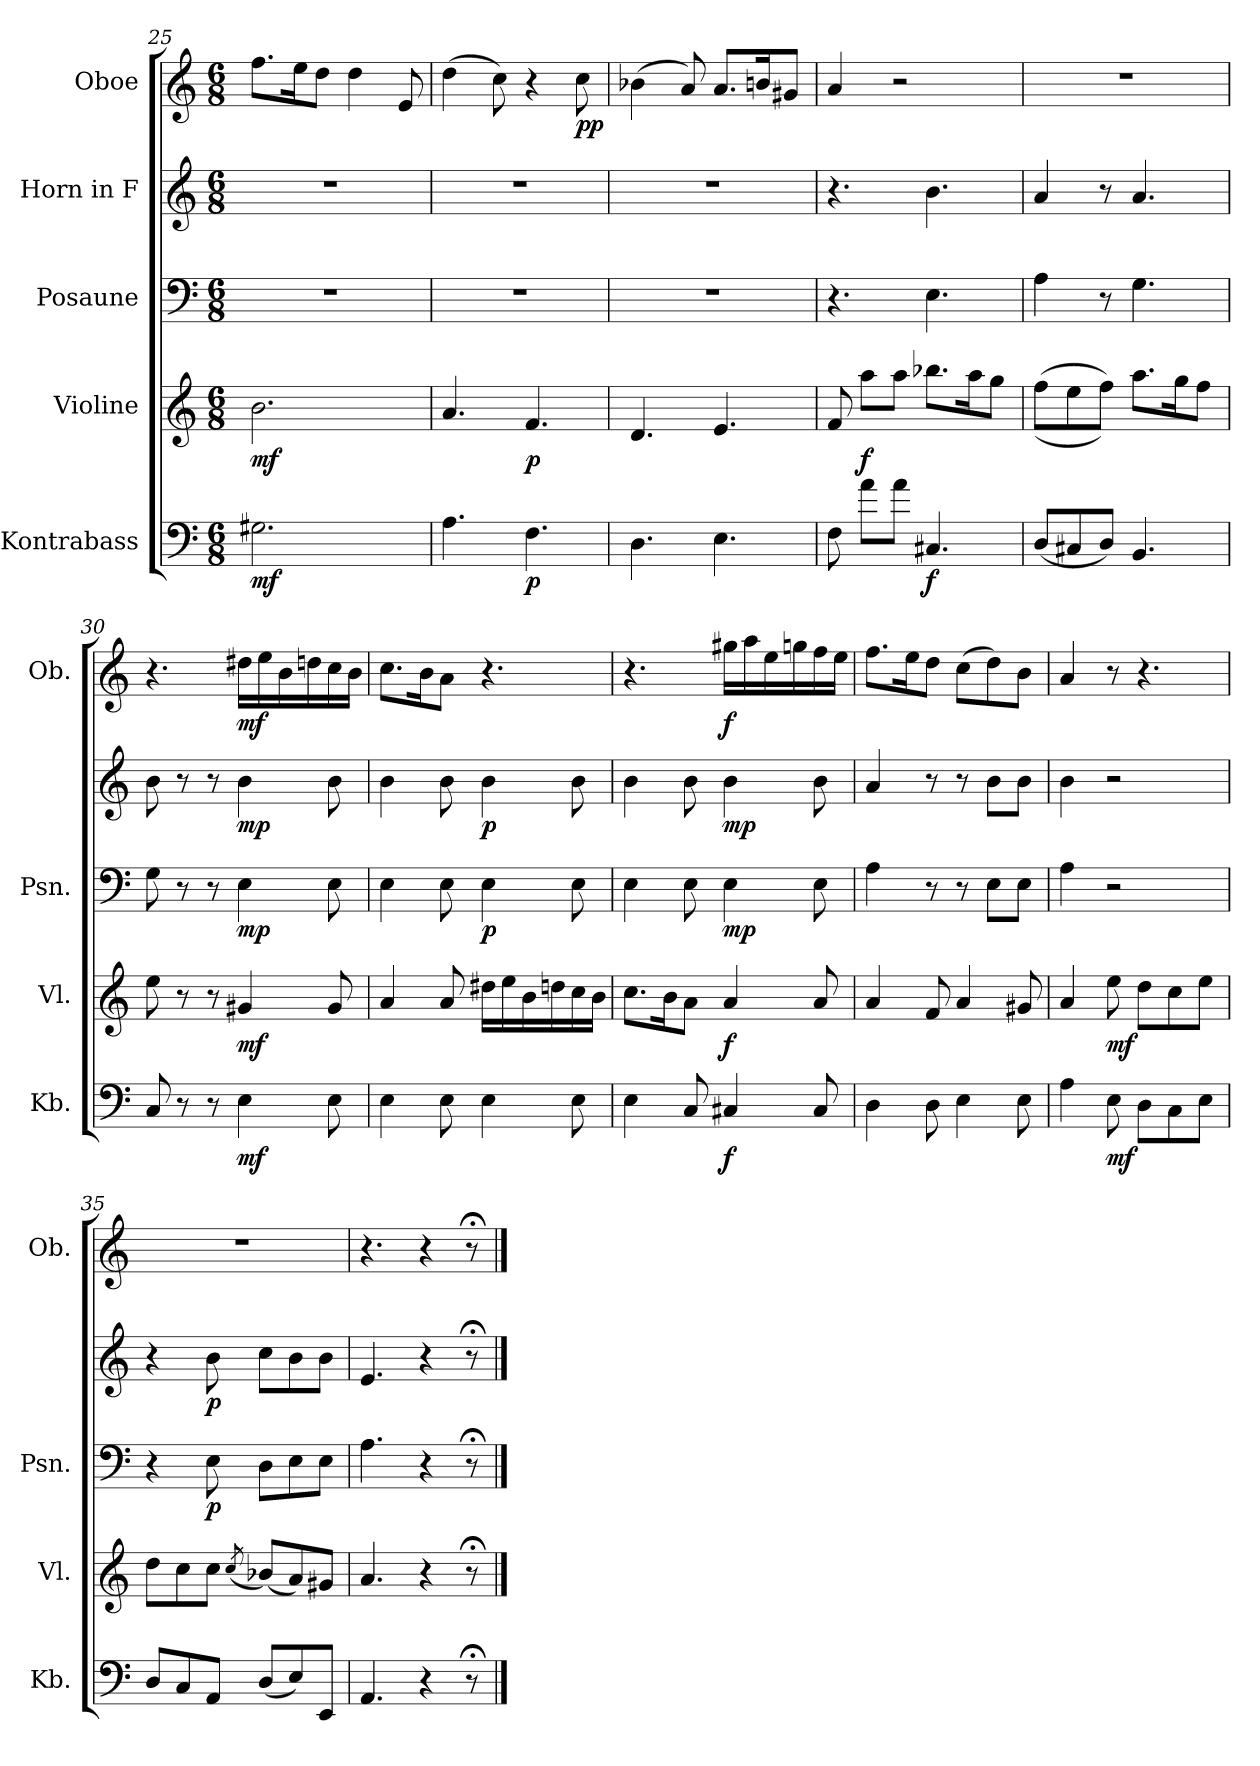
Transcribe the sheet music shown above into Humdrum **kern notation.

**kern	**dynam	**kern	**dynam	**kern	**dynam	**kern	**dynam	**kern	**dynam
*part5	*part5	*part4	*part4	*part3	*part3	*part2	*part2	*part1	*part1
*staff5	*staff5	*staff4	*staff4	*staff3	*staff3	*staff2	*staff2	*staff1	*staff1
*I"Kontrabass	*	*I"Violine	*	*I"Posaune	*	*I"Horn in F	*	*I"Oboe	*
*I'Kb.	*	*I'Vl.	*	*I'Psn.	*	*	*	*I'Ob.	*
*clefF4	*	*clefG2	*	*clefF4	*	*clefG2	*	*clefG2	*
*ITrd7c12	*	*	*	*	*	*ITrd4c7	*	*	*
*k[]	*	*k[]	*	*k[]	*	*k[b-]	*	*k[]	*
*M6/8	*	*M6/8	*	*M6/8	*	*M6/8	*	*M6/8	*
=25	=25	=25	=25	=25	=25	=25	=25	=25	=25
!	!LO:DY:b	!	!LO:DY:b	!	!	!	!	!	!
2.GG#X\	mf	2.b\	mf	2.r	.	2.r	.	8.ff\L	.
.	.	.	.	.	.	.	.	16ee\K	.
.	.	.	.	.	.	.	.	8dd\J	.
.	.	.	.	.	.	.	.	4dd\	.
.	.	.	.	.	.	.	.	8e/	.
=26	=26	=26	=26	=26	=26	=26	=26	=26	=26
4.AA\	.	4.a/	.	2.r	.	2.r	.	(4dd\	.
.	.	.	.	.	.	.	.	8cc\)	.
!	!LO:DY:b	!	!LO:DY:b	!	!	!	!	!	!
4.FF\	p	4.f/	p	.	.	.	.	4r	.
!	!	!	!	!	!	!	!	!	!LO:DY:b
.	.	.	.	.	.	.	.	8cc\	pp
=27	=27	=27	=27	=27	=27	=27	=27	=27	=27
4.DD\	.	4.d/	.	2.r	.	2.r	.	(4b-X\	.
.	.	.	.	.	.	.	.	8a/)	.
4.EE\	.	4.e/	.	.	.	.	.	8.a/L	.
.	.	.	.	.	.	.	.	16bn/K	.
.	.	.	.	.	.	.	.	8g#X/J	.
=28	=28	=28	=28	=28	=28	=28	=28	=28	=28
8FF\	.	8f/	.	4.r	.	4.r	.	4a/	.
!	!	!	!LO:DY:b	!	!	!	!	!	!
8A!\L	.	8aa\L	f	.	.	.	.	.	.
8A!\J	.	8aa\J	.	.	.	.	.	2r	.
!	!LO:DY:b	!	!	!	!	!	!	!	!
4.CC#X/	f	8.bb-X\L	.	4.E\	.	4.e\	.	.	.
.	.	16aa\K	.	.	.	.	.	.	.
.	.	8gg\J	.	.	.	.	.	.	.
=29	=29	=29	=29	=29	=29	=29	=29	=29	=29
(8DD/L	.	((8ff\L	.	4A\	.	4d/	.	2.r	.
8CC#X/	.	8ee\	.	.	.	.	.	.	.
8DD/J)	.	8ff\J))	.	8r	.	8r	.	.	.
4.BBB/	.	8.aa\L	.	4.G\	.	4.d/	.	.	.
.	.	16gg\K	.	.	.	.	.	.	.
.	.	8ff\J	.	.	.	.	.	.	.
=30	=30	=30	=30	=30	=30	=30	=30	=30	=30
8CC/	.	8ee\	.	8G\	.	8e\	.	4.r	.
8r	.	8r	.	8r	.	8r	.	.	.
8r	.	8r	.	8r	.	8r	.	.	.
!	!LO:DY:b	!	!LO:DY:b	!	!LO:DY:b	!	!LO:DY:b	!	!LO:DY:b
4EE\	mf	4g#X/	mf	4E\	mp	4e\	mp	16dd#X\LL	mf
.	.	.	.	.	.	.	.	16ee\	.
.	.	.	.	.	.	.	.	16b\	.
.	.	.	.	.	.	.	.	16ddn\	.
8EE\	.	8g#/	.	8E\	.	8e\	.	16cc\	.
.	.	.	.	.	.	.	.	16b\JJ	.
!!LO:PB:g=z
=31	=31	=31	=31	=31	=31	=31	=31	=31	=31
4EE\	.	4a/	.	4E\	.	4e\	.	8.cc\L	.
.	.	.	.	.	.	.	.	16b\K	.
8EE\	.	8a/	.	8E\	.	8e\	.	8a\J	.
!	!	!	!	!	!LO:DY:b	!	!LO:DY:b	!	!
4EE\	.	16dd#X\LL	.	4E\	p	4e\	p	4.r	.
.	.	16ee\	.	.	.	.	.	.	.
.	.	16b\	.	.	.	.	.	.	.
.	.	16ddn\	.	.	.	.	.	.	.
8EE\	.	16cc\	.	8E\	.	8e\	.	.	.
.	.	16b\JJ	.	.	.	.	.	.	.
=32	=32	=32	=32	=32	=32	=32	=32	=32	=32
4EE\	.	8.cc\L	.	4E\	.	4e\	.	4.r	.
.	.	16b\K	.	.	.	.	.	.	.
8CC/	.	8a\J	.	8E\	.	8e\	.	.	.
!	!LO:DY:b	!	!LO:DY:b	!	!LO:DY:b	!	!LO:DY:b	!	!LO:DY:b
4CC#X/	f	4a/	f	4E\	mp	4e\	mp	16gg#X\LL	f
.	.	.	.	.	.	.	.	16aa\	.
.	.	.	.	.	.	.	.	16ee\	.
.	.	.	.	.	.	.	.	16ggn\	.
8CC#/	.	8a/	.	8E\	.	8e\	.	16ff\	.
.	.	.	.	.	.	.	.	16ee\JJ	.
=33	=33	=33	=33	=33	=33	=33	=33	=33	=33
4DD\	.	4a/	.	4A\	.	4d/	.	8.ff\L	.
.	.	.	.	.	.	.	.	16ee\K	.
8DD\	.	8f/	.	8r	.	8r	.	8dd\J	.
4EE\	.	4a/	.	8r	.	8r	.	(8cc\L	.
.	.	.	.	8E\L	.	8e\L	.	8dd\)	.
8EE\	.	8g#X/	.	8E\J	.	8e\J	.	8b\J	.
=34	=34	=34	=34	=34	=34	=34	=34	=34	=34
4AA\	.	4a/	.	4A\	.	4e\	.	4a/	.
!	!LO:DY:b	!	!LO:DY:b	!	!	!	!	!	!
8EE\	mf	8ee\	mf	2r	.	2r	.	8r	.
8DD\L	.	8dd\L	.	.	.	.	.	4.r	.
8CC\	.	8cc\	.	.	.	.	.	.	.
8EE\J	.	8ee\J	.	.	.	.	.	.	.
=35	=35	=35	=35	=35	=35	=35	=35	=35	=35
8DD/L	.	8dd\L	.	4r	.	4r	.	2.r	.
8CC/	.	8cc\	.	.	.	.	.	.	.
!	!	!	!	!	!LO:DY:b	!	!LO:DY:b	!	!
8AAA/J	.	8cc\J	.	8E\	p	8e\	p	.	.
.	.	(8qcc/	.	.	.	.	.	.	.
(8DD/L	.	(8b-X/L)	.	8D\L	.	8f\L	.	.	.
8EE/)	.	8a/)	.	8E\	.	8e\	.	.	.
8EEE/J	.	8g#X/J	.	8E\J	.	8e\J	.	.	.
=36	=36	=36	=36	=36	=36	=36	=36	=36	=36
4.AAA/	.	4.a/	.	4.A\	.	4.A/	.	4.r	.
4r	.	4r	.	4r	.	4r	.	4r	.
8r;<	.	8r;<	.	8r;<	.	8r;<	.	8r;<	.
==	==	==	==	==	==	==	==	==	==
*-	*-	*-	*-	*-	*-	*-	*-	*-	*-
